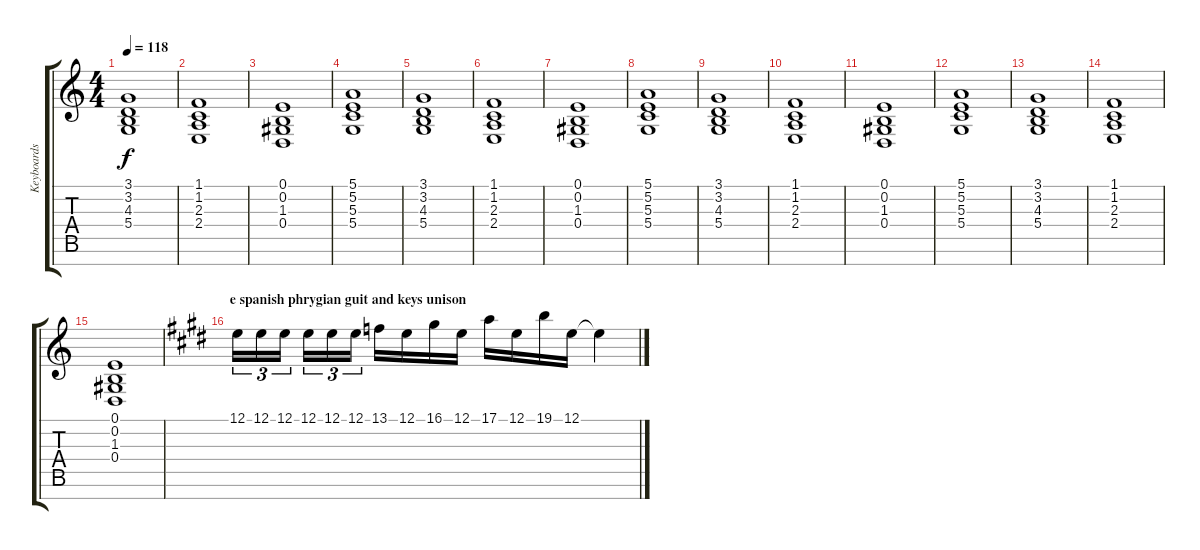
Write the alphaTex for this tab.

\track ("Keyboards Right hand" "Keyboards ") {instrument stringensemble1}
\staff {score tabs}
\tuning (E4 B3 G3 D3 A2 E2 B1) {hide}
\ts (4 4)
\tempo 118
\clef g2
\ks aminor
(3.1 3.2 4.3 5.4).1{dy f} |
(1.1 1.2 2.3 2.4).1 |
(0.1 0.2 1.3 0.4).1 |
(5.1 5.2 5.3 5.4).1{volume 8 instrument stringensemble1} |
(3.1 3.2 4.3 5.4).1 |
(1.1 1.2 2.3 2.4).1 |
(0.1 0.2 1.3 0.4).1 |
(5.1 5.2 5.3 5.4).1{volume 8 instrument stringensemble1} |
(3.1 3.2 4.3 5.4).1 |
(1.1 1.2 2.3 2.4).1 |
(0.1 0.2 1.3 0.4).1 |
(5.1 5.2 5.3 5.4).1{volume 8 instrument stringensemble1} |
(3.1 3.2 4.3 5.4).1 |
(1.1 1.2 2.3 2.4).1 |
(0.1 0.2 1.3 0.4).1 |
\section ("" "e spanish phrygian guit and keys unison")
\ks e
12.1.16{tu (3 2)} 12.1.16{tu (3 2)} 12.1.16{tu (3 2)} 12.1.16{tu (3 2)} 12.1.16{tu (3 2)} 12.1.16{tu (3 2)} 13.1.16 12.1.16 16.1.16 12.1.16 17.1.16 12.1.16 19.1.16 12.1.16 12.1{t}.4
